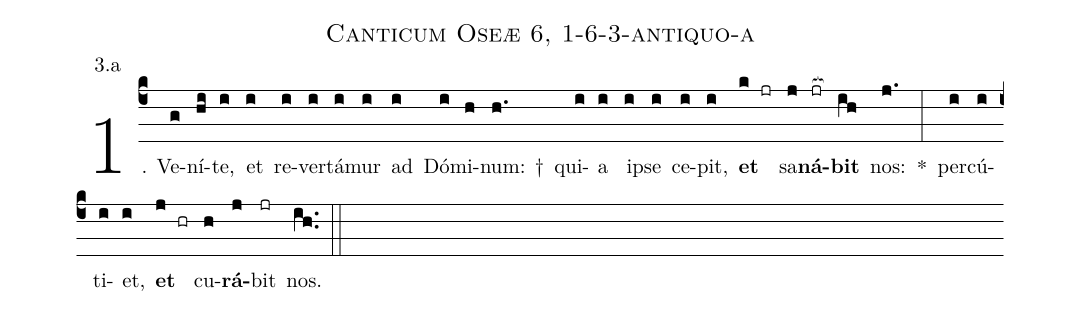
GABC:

name: Canticum Oseæ 6, 1-6-3-antiquo-a;
annotation: 3.a;
%%
(c4)1. Ve(g)ní(hi)te,(i) et(i) re(i)ver(i)tá(i)mur(i) ad(i) Dó(i)mi(h)num: †(h.) qui(i)a(i) ip(i)se(i) ce(i)pit,(i) <b>et</b>(k jr) sa(j)<b>ná</b>(jr[ocb:1{])<b>bit</b>(ih[ocb:0}]) nos:(j.) *(:) per(i)cú(i)ti(i)et,(i) <b>et</b>(j hr) cu(h)<b>rá</b>(j)bit(jr) nos.(ih..) (::)
